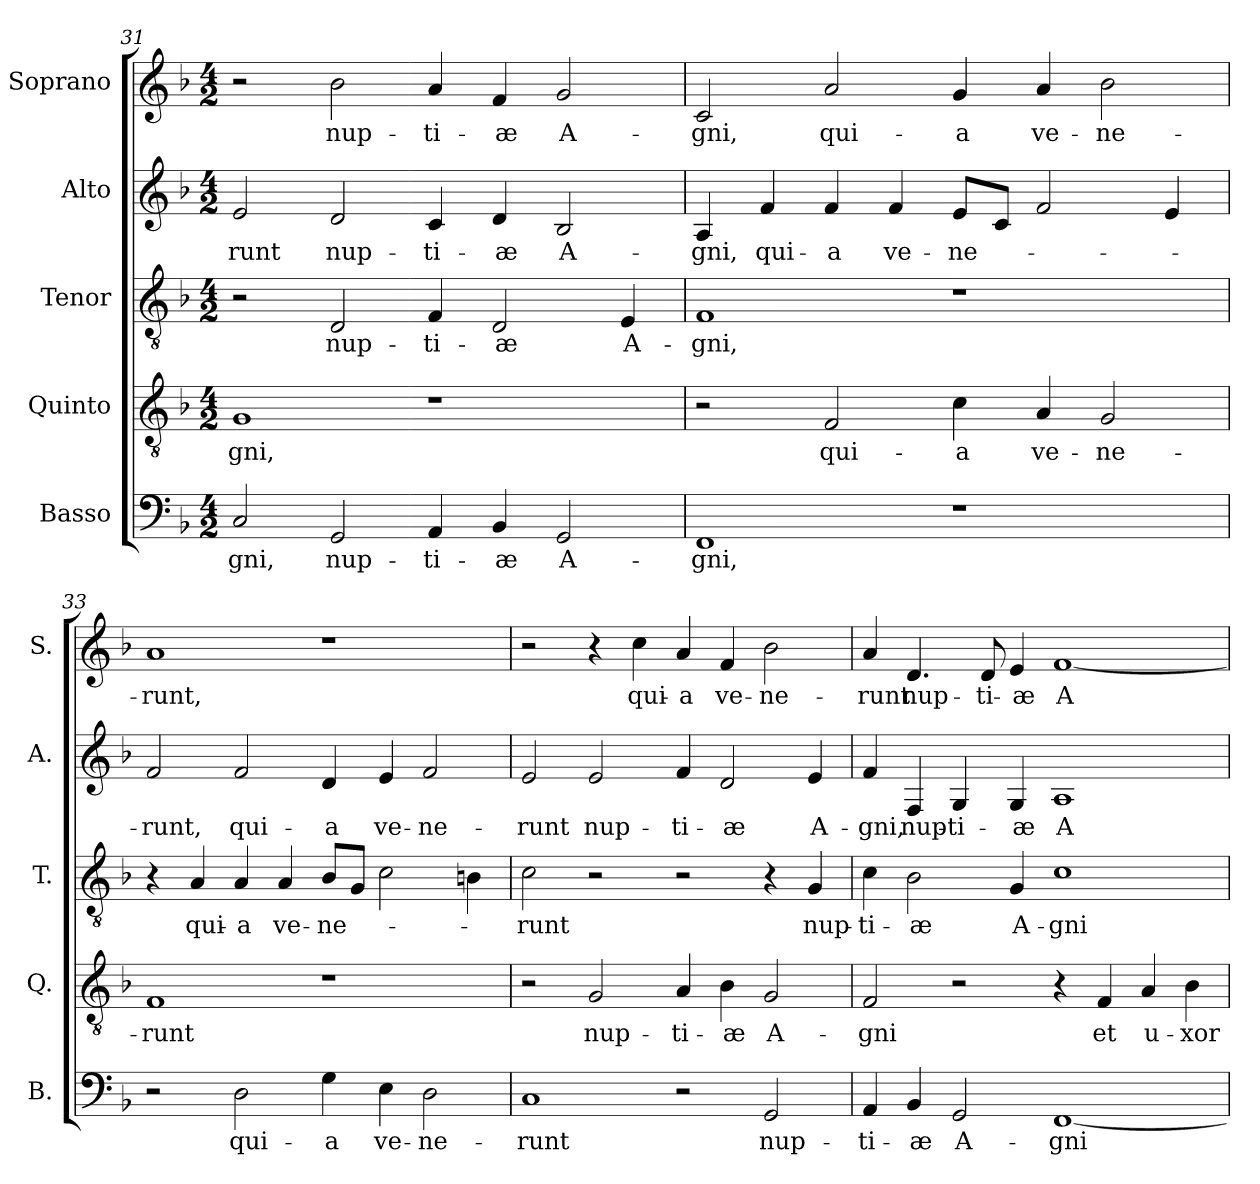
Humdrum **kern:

**kern	**text	**kern	**text	**kern	**text	**kern	**text	**kern	**text
*part5	*part5	*part4	*part4	*part3	*part3	*part2	*part2	*part1	*part1
*staff5	*staff5	*staff4	*staff4	*staff3	*staff3	*staff2	*staff2	*staff1	*staff1
*I"Basso	*	*I"Quinto	*	*I"Tenor	*	*I"Alto	*	*I"Soprano	*
*I'B.	*	*I'Q.	*	*I'T.	*	*I'A.	*	*I'S.	*
*clefF4	*	*clefGv2	*	*clefGv2	*	*clefG2	*	*clefG2	*
*	*	*ITrd7c12	*	*ITrd7c12	*	*	*	*	*
*k[b-]	*	*k[b-]	*	*k[b-]	*	*k[b-]	*	*k[b-]	*
*F:	*	*F:	*	*F:	*	*F:	*	*F:	*
*M4/2	*	*M4/2	*	*M4/2	*	*M4/2	*	*M4/2	*
=31	=31	=31	=31	=31	=31	=31	=31	=31	=31
!	!LO:LY:b:color=#000000	!	!	!	!	!	!	!	!
!	!	!	!LO:LY:b:color=#000000	!	!	!	!	!	!
!	!	!	!	!	!	!	!LO:LY:b:color=#000000	!	!
2Ci/	-gni,	1GGi	-gni,	2r	.	2ei/	-runt	2r	.
!	!LO:LY:b:color=#000000	!	!	!	!	!	!	!	!
!	!	!	!	!	!LO:LY:b:color=#000000	!	!	!	!
!	!	!	!	!	!	!	!LO:LY:b:color=#000000	!	!
!	!	!	!	!	!	!	!	!	!LO:LY:b:color=#000000
2GGi/	nup-	.	.	2DDi/	nup-	2di/	nup-	2b-i\	nup-
!	!LO:LY:b:color=#000000	!	!	!	!	!	!	!	!
!	!	!	!	!	!LO:LY:b:color=#000000	!	!	!	!
!	!	!	!	!	!	!	!LO:LY:b:color=#000000	!	!
!	!	!	!	!	!	!	!	!	!LO:LY:b:color=#000000
4AAi/	-ti-	1r	.	4FFi/	-ti-	4ci/	-ti-	4ai/	-ti-
!	!LO:LY:b:color=#000000	!	!	!	!	!	!	!	!
!	!	!	!	!	!LO:LY:b:color=#000000	!	!	!	!
!	!	!	!	!	!	!	!LO:LY:b:color=#000000	!	!
!	!	!	!	!	!	!	!	!	!LO:LY:b:color=#000000
4BB-i/	-æ	.	.	2DDi/	-æ	4di/	-æ	4fi/	-æ
!	!LO:LY:b:color=#000000	!	!	!	!	!	!	!	!
!	!	!	!	!	!	!	!LO:LY:b:color=#000000	!	!
!	!	!	!	!	!	!	!	!	!LO:LY:b:color=#000000
2GGi/	A-	.	.	.	.	2B-i/	A-	2gi/	A-
!	!	!	!	!	!LO:LY:b:color=#000000	!	!	!	!
.	.	.	.	4EEi/	A-	.	.	.	.
=32	=32	=32	=32	=32	=32	=32	=32	=32	=32
!	!LO:LY:b:color=#000000	!	!	!	!	!	!	!	!
!	!	!	!	!	!LO:LY:b:color=#000000	!	!	!	!
!	!	!	!	!	!	!	!LO:LY:b:color=#000000	!	!
!	!	!	!	!	!	!	!	!	!LO:LY:b:color=#000000
1FFi	-gni,	2r	.	1FFi	-gni,	4Ai/	-gni,	2ci/	-gni,
!	!	!	!	!	!	!	!LO:LY:b:color=#000000	!	!
.	.	.	.	.	.	4fi/	qui-	.	.
!	!	!	!LO:LY:b:color=#000000	!	!	!	!	!	!
!	!	!	!	!	!	!	!LO:LY:b:color=#000000	!	!
!	!	!	!	!	!	!	!	!	!LO:LY:b:color=#000000
.	.	2FFi/	qui-	.	.	4fi/	-a	2ai/	qui-
!	!	!	!	!	!	!	!LO:LY:b:color=#000000	!	!
.	.	.	.	.	.	4fi/	ve-	.	.
!	!	!	!LO:LY:b:color=#000000	!	!	!	!	!	!
!	!	!	!	!	!	!	!LO:LY:b:color=#000000	!	!
!	!	!	!	!	!	!	!	!	!LO:LY:b:color=#000000
1r	.	4Ci\	-a	1r	.	8ei/L	-ne-	4gi/	-a
.	.	.	.	.	.	8ci/J	.	.	.
!	!	!	!LO:LY:b:color=#000000	!	!	!	!	!	!
!	!	!	!	!	!	!	!	!	!LO:LY:b:color=#000000
.	.	4AAi/	ve-	.	.	2fi/	.	4ai/	ve-
!	!	!	!LO:LY:b:color=#000000	!	!	!	!	!	!
!	!	!	!	!	!	!	!	!	!LO:LY:b:color=#000000
.	.	2GGi/	-ne-	.	.	.	.	2b-i\	-ne-
.	.	.	.	.	.	4ei/	.	.	.
!!LO:LB:g=z
=33	=33	=33	=33	=33	=33	=33	=33	=33	=33
!	!	!	!LO:LY:b:color=#000000	!	!	!	!	!	!
!	!	!	!	!	!	!	!LO:LY:b:color=#000000	!	!
!	!	!	!	!	!	!	!	!	!LO:LY:b:color=#000000
2r	.	1FFi	-runt	4r	.	2fi/	-runt,	1ai	-runt,
!	!	!	!	!	!LO:LY:b:color=#000000	!	!	!	!
.	.	.	.	4AAi/	qui-	.	.	.	.
!	!LO:LY:b:color=#000000	!	!	!	!	!	!	!	!
!	!	!	!	!	!LO:LY:b:color=#000000	!	!	!	!
!	!	!	!	!	!	!	!LO:LY:b:color=#000000	!	!
2Di\	qui-	.	.	4AAi/	-a	2fi/	qui-	.	.
!	!	!	!	!	!LO:LY:b:color=#000000	!	!	!	!
.	.	.	.	4AAi/	ve-	.	.	.	.
!	!LO:LY:b:color=#000000	!	!	!	!	!	!	!	!
!	!	!	!	!	!LO:LY:b:color=#000000	!	!	!	!
!	!	!	!	!	!	!	!LO:LY:b:color=#000000	!	!
4Gi\	-a	1r	.	8BB-i/L	-ne-	4di/	-a	1r	.
.	.	.	.	8GGi/J	.	.	.	.	.
!	!LO:LY:b:color=#000000	!	!	!	!	!	!	!	!
!	!	!	!	!	!	!	!LO:LY:b:color=#000000	!	!
4Ei\	ve-	.	.	2Ci\	.	4ei/	ve-	.	.
!	!LO:LY:b:color=#000000	!	!	!	!	!	!	!	!
!	!	!	!	!	!	!	!LO:LY:b:color=#000000	!	!
2Di\	-ne-	.	.	.	.	2fi/	-ne-	.	.
.	.	.	.	4BBni\	.	.	.	.	.
=34	=34	=34	=34	=34	=34	=34	=34	=34	=34
!	!LO:LY:b:color=#000000	!	!	!	!	!	!	!	!
!	!	!	!	!	!LO:LY:b:color=#000000	!	!	!	!
!	!	!	!	!	!	!	!LO:LY:b:color=#000000	!	!
1Ci	-runt	2r	.	2Ci\	-runt	2ei/	-runt	2r	.
!	!	!	!LO:LY:b:color=#000000	!	!	!	!	!	!
!	!	!	!	!	!	!	!LO:LY:b:color=#000000	!	!
.	.	2GGi/	nup-	2r	.	2ei/	nup-	4r	.
!	!	!	!	!	!	!	!	!	!LO:LY:b:color=#000000
.	.	.	.	.	.	.	.	4cci\	qui-
!	!	!	!LO:LY:b:color=#000000	!	!	!	!	!	!
!	!	!	!	!	!	!	!LO:LY:b:color=#000000	!	!
!	!	!	!	!	!	!	!	!	!LO:LY:b:color=#000000
2r	.	4AAi/	-ti-	2r	.	4fi/	-ti-	4ai/	-a
!	!	!	!LO:LY:b:color=#000000	!	!	!	!	!	!
!	!	!	!	!	!	!	!LO:LY:b:color=#000000	!	!
!	!	!	!	!	!	!	!	!	!LO:LY:b:color=#000000
.	.	4BB-i\	-æ	.	.	2di/	-æ	4fi/	ve-
!	!LO:LY:b:color=#000000	!	!	!	!	!	!	!	!
!	!	!	!LO:LY:b:color=#000000	!	!	!	!	!	!
!	!	!	!	!	!	!	!	!	!LO:LY:b:color=#000000
2GGi/	nup-	2GGi/	A-	4r	.	.	.	2b-i\	-ne-
!	!	!	!	!	!LO:LY:b:color=#000000	!	!	!	!
!	!	!	!	!	!	!	!LO:LY:b:color=#000000	!	!
.	.	.	.	4GGi/	nup-	4ei/	A-	.	.
=35	=35	=35	=35	=35	=35	=35	=35	=35	=35
!	!LO:LY:b:color=#000000	!	!	!	!	!	!	!	!
!	!	!	!LO:LY:b:color=#000000	!	!	!	!	!	!
!	!	!	!	!	!LO:LY:b:color=#000000	!	!	!	!
!	!	!	!	!	!	!	!LO:LY:b:color=#000000	!	!
!	!	!	!	!	!	!	!	!	!LO:LY:b:color=#000000
4AAi/	-ti-	2FFi/	-gni	4Ci\	-ti-	4fi/	-gni,	4ai/	-runt
!	!LO:LY:b:color=#000000	!	!	!	!	!	!	!	!
!	!	!	!	!	!LO:LY:b:color=#000000	!	!	!	!
!	!	!	!	!	!	!	!LO:LY:b:color=#000000	!	!
!	!	!	!	!	!	!	!	!	!LO:LY:b:color=#000000
4BB-i/	-æ	.	.	2BB-i\	-æ	4Fi/	nup-	4.di/	nup-
!	!LO:LY:b:color=#000000	!	!	!	!	!	!	!	!
!	!	!	!	!	!	!	!LO:LY:b:color=#000000	!	!
2GGi/	A-	2r	.	.	.	4Gi/	-ti-	.	.
!	!	!	!	!	!	!	!	!	!LO:LY:b:color=#000000
.	.	.	.	.	.	.	.	8di/	-ti-
!	!	!	!	!	!LO:LY:b:color=#000000	!	!	!	!
!	!	!	!	!	!	!	!LO:LY:b:color=#000000	!	!
!	!	!	!	!	!	!	!	!	!LO:LY:b:color=#000000
.	.	.	.	4GGi/	A-	4Gi/	-æ	4ei/	-æ
!	!LO:LY:b:color=#000000	!	!	!	!	!	!	!	!
!	!	!	!	!	!LO:LY:b:color=#000000	!	!	!	!
!	!	!	!	!	!	!	!LO:LY:b:color=#000000	!	!
!	!	!	!	!	!	!	!	!	!LO:LY:b:color=#000000
[1FFi	-gni	4r	.	1Ci	-gni	1Ai	A-	[1fi	A-
!	!	!	!LO:LY:b:color=#000000	!	!	!	!	!	!
.	.	4FFi/	et	.	.	.	.	.	.
!	!	!	!LO:LY:b:color=#000000	!	!	!	!	!	!
.	.	4AAi/	u-	.	.	.	.	.	.
!	!	!	!LO:LY:b:color=#000000	!	!	!	!	!	!
.	.	4BB-i\	-xor	.	.	.	.	.	.
=	=	=	=	=	=	=	=	=	=
*-	*-	*-	*-	*-	*-	*-	*-	*-	*-
